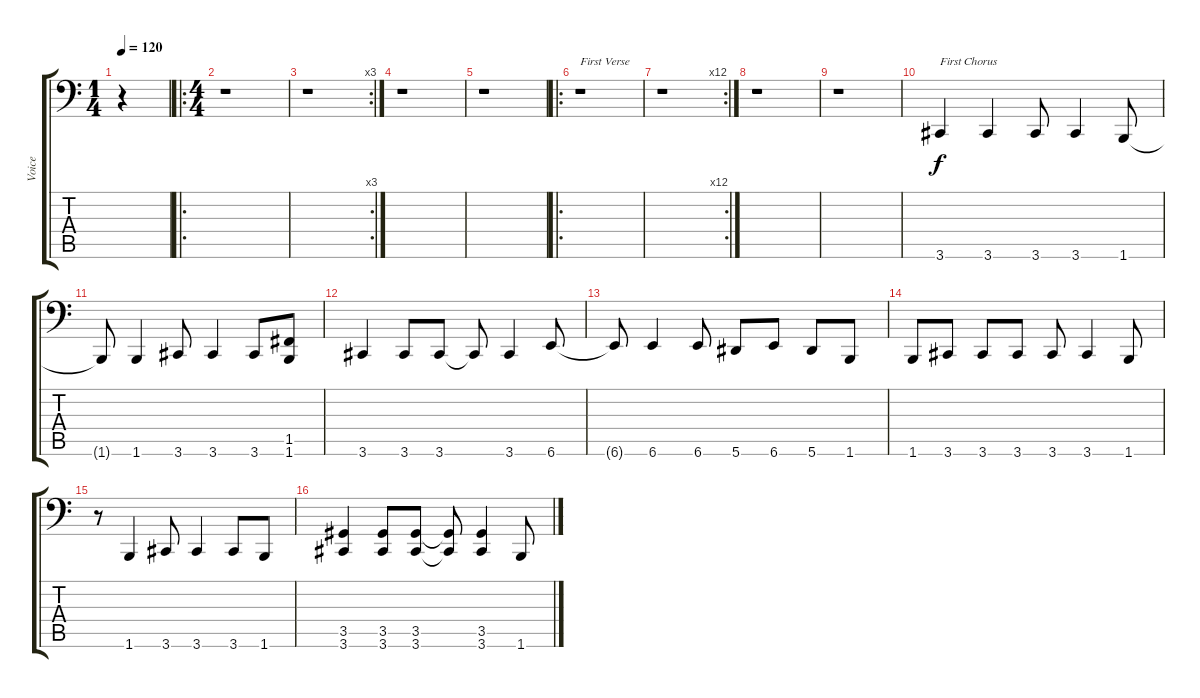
\track ("Voice" "Voice") {instrument pad3polysynth}
\staff {score tabs}
\tuning (C4 G3 Eb3 Bb2 F2 Bb1) {hide}
\ts (1 4)
\tempo 120
\clef f4
\ks c
r.4{dy f instrument pad3polysynth} |
\ro
\ts (4 4)
r.1 |
\rc 3
r.1 |
r.1 |
r.1 |
\ro
r.1{txt "First Verse"} |
\rc 12
r.1 |
r.1 |
r.1 |
3.6.4{txt "First Chorus"} 3.6.4 3.6.8 3.6.4 1.6.8 |
1.6{t}.8 1.6.4 3.6.8 3.6.4 3.6.8 (1.5 1.6).8 |
3.6.4 3.6.8 3.6.8 3.6{t}.8 3.6.4 6.6.8 |
6.6{t}.8 6.6.4 6.6.8 5.6.8 6.6.8 5.6.8 1.6.8 |
1.6.8 3.6.8 3.6.8 3.6.8 3.6.8 3.6.4 1.6.8 |
r.8 1.6.4 3.6.8 3.6.4 3.6.8 1.6.8 |
(3.5 3.6).4 (3.5 3.6).8 (3.5 3.6).8 (3.5{t} 3.6{t}).8 (3.5 3.6).4 1.6.8
